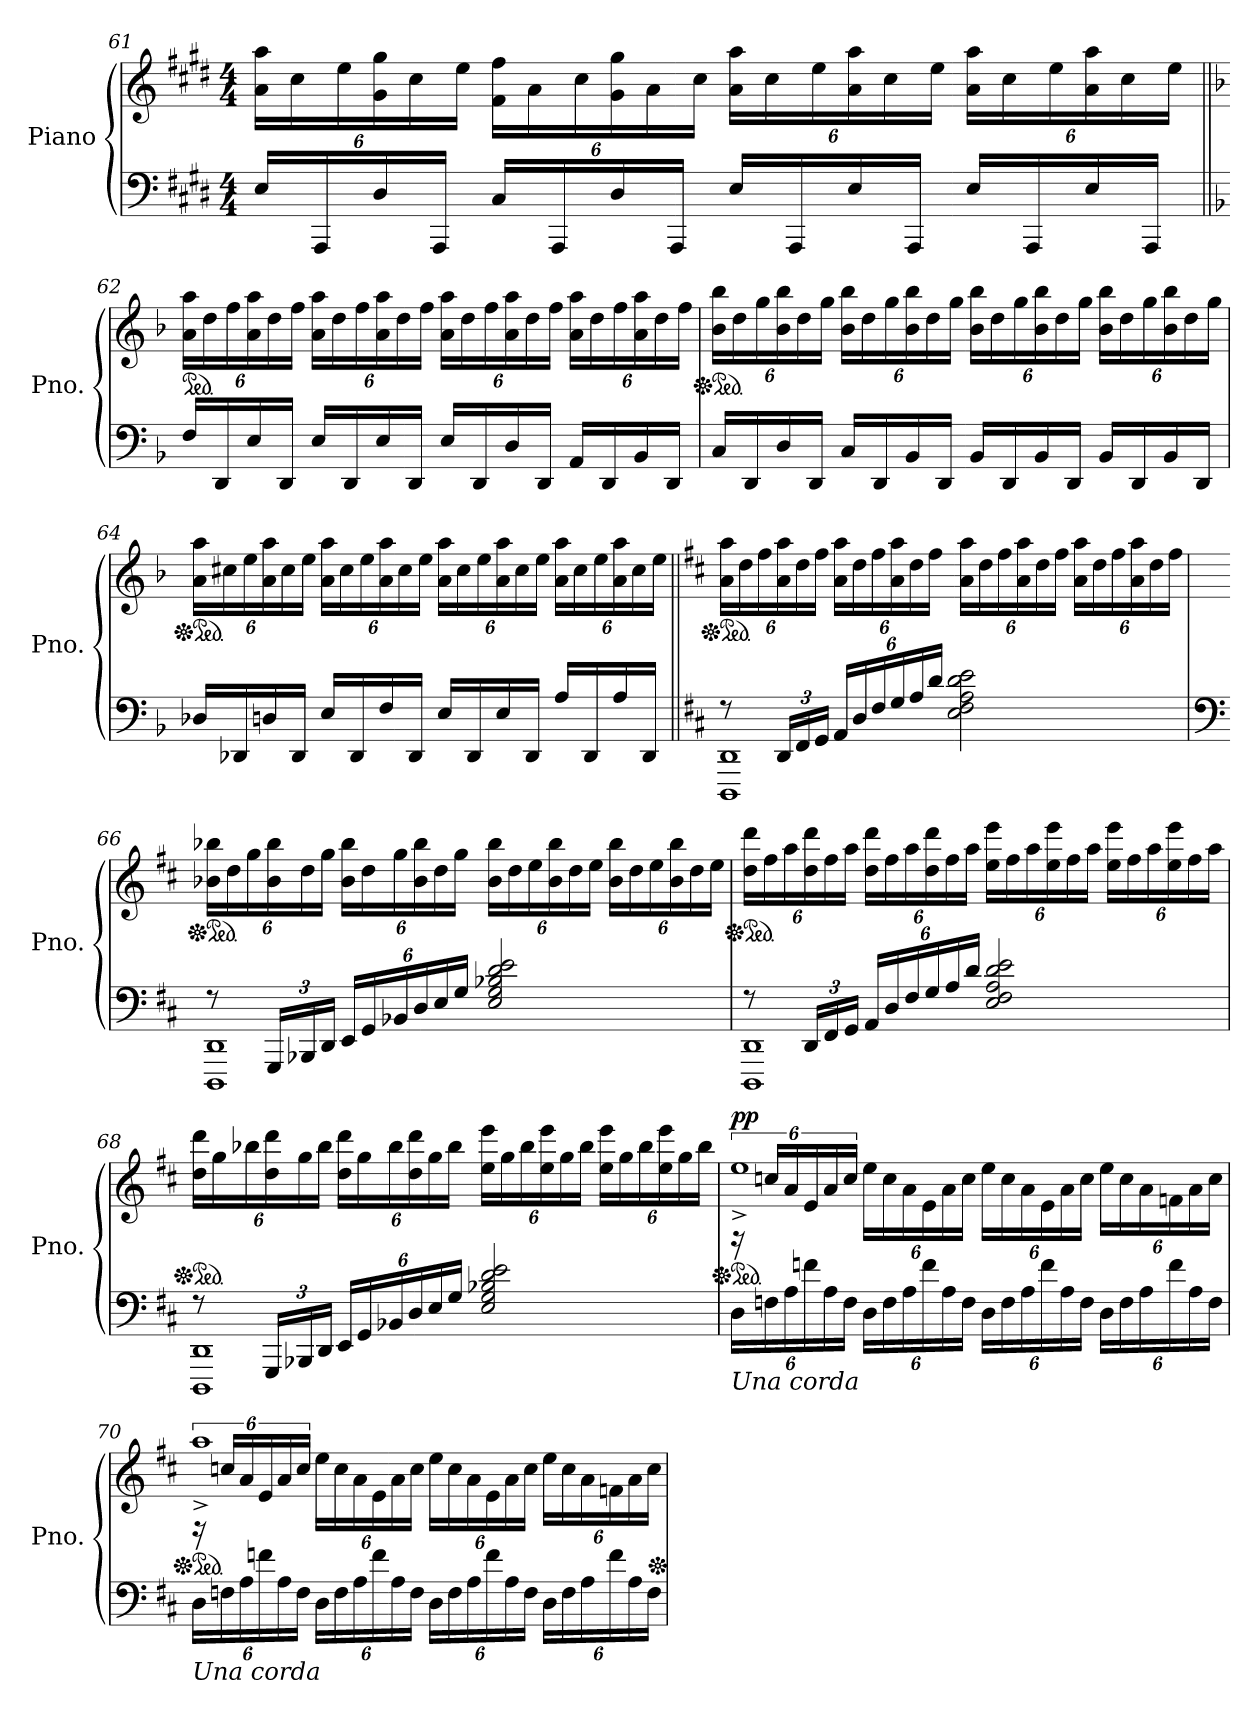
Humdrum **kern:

**kern	**kern	**dynam
*part1	*part1	*part1
*staff2	*staff1	*staff1/2
*I"Piano	*	*
*I'Pno.	*	*
!!LO:LB:g=z
*clefF4	*clefG2	*
*k[f#c#g#d#]	*k[f#c#g#d#]	*
*M4/4	*M4/4	*
*	*Xbrackettup	*
=61	=61	=61
16E/LL	24a\ 24aa\LL	.
.	24cc#\	.
16AAA/	.	.
.	24ee\	.
16D#/	24g#\ 24gg#\	.
.	24cc#\	.
16AAA/JJ	.	.
.	24ee\JJ	.
16C#/LL	24f#\ 24ff#\LL	.
.	24a\	.
16AAA/	.	.
.	24cc#\	.
16D#/	24g#\ 24gg#\	.
.	24a\	.
16AAA/JJ	.	.
.	24cc#\JJ	.
16E/LL	24a\ 24aa\LL	.
.	24cc#\	.
16AAA/	.	.
.	24ee\	.
16E/	24a\ 24aa\	.
.	24cc#\	.
16AAA/JJ	.	.
.	24ee\JJ	.
16E/LL	24a\ 24aa\LL	.
.	24cc#\	.
16AAA/	.	.
.	24ee\	.
16E/	24a\ 24aa\	.
.	24cc#\	.
16AAA/JJ	.	.
.	24ee\JJ	.
!!LO:LB:g=z
=62||	=62||	=62||
*k[b-]	*k[b-]	*
*	*ped	*
16F/LL	24a\ 24aa\LL	.
.	24dd\	.
16DD/	.	.
.	24ff\	.
16E/	24a\ 24aa\	.
.	24dd\	.
16DD/JJ	.	.
.	24ff\JJ	.
16E/LL	24a\ 24aa\LL	.
.	24dd\	.
16DD/	.	.
.	24ff\	.
16E/	24a\ 24aa\	.
.	24dd\	.
16DD/JJ	.	.
.	24ff\JJ	.
16E/LL	24a\ 24aa\LL	.
.	24dd\	.
16DD/	.	.
.	24ff\	.
16D/	24a\ 24aa\	.
.	24dd\	.
16DD/JJ	.	.
.	24ff\JJ	.
16AA/LL	24a\ 24aa\LL	.
.	24dd\	.
16DD/	.	.
.	24ff\	.
16BB-/	24a\ 24aa\	.
.	24dd\	.
16DD/JJ	.	.
.	24ff\JJ	.
!!LO:PB:g=z
=63	=63	=63
*	*Xped	*
*	*ped	*
16C/LL	24b-\ 24bb-\LL	.
.	24dd\	.
16DD/	.	.
.	24gg\	.
16D/	24b-\ 24bb-\	.
.	24dd\	.
16DD/JJ	.	.
.	24gg\JJ	.
16C/LL	24b-\ 24bb-\LL	.
.	24dd\	.
16DD/	.	.
.	24gg\	.
16BB-/	24b-\ 24bb-\	.
.	24dd\	.
16DD/JJ	.	.
.	24gg\JJ	.
16BB-/LL	24b-\ 24bb-\LL	.
.	24dd\	.
16DD/	.	.
.	24gg\	.
16BB-/	24b-\ 24bb-\	.
.	24dd\	.
16DD/JJ	.	.
.	24gg\JJ	.
16BB-/LL	24b-\ 24bb-\LL	.
.	24dd\	.
16DD/	.	.
.	24gg\	.
16BB-/	24b-\ 24bb-\	.
.	24dd\	.
16DD/JJ	.	.
.	24gg\JJ	.
!!LO:LB:g=z
=64	=64	=64
*	*Xped	*
*	*ped	*
16D-X/LL	24a\ 24aa\LL	.
.	24cc#X\	.
16DD-X/	.	.
.	24ee\	.
16Dn/	24a\ 24aa\	.
.	24cc#\	.
16DD-/JJ	.	.
.	24ee\JJ	.
16E/LL	24a\ 24aa\LL	.
.	24cc#\	.
16DD-/	.	.
.	24ee\	.
16F/	24a\ 24aa\	.
.	24cc#\	.
16DD-/JJ	.	.
.	24ee\JJ	.
16E/LL	24a\ 24aa\LL	.
.	24cc#\	.
16DD-/	.	.
.	24ee\	.
16E/	24a\ 24aa\	.
.	24cc#\	.
16DD-/JJ	.	.
.	24ee\JJ	.
16A/LL	24a\ 24aa\LL	.
.	24cc#\	.
16DD-/	.	.
.	24ee\	.
16A/	24a\ 24aa\	.
.	24cc#\	.
16DD-/JJ	.	.
.	24ee\JJ	.
!!LO:LB:g=z
=65||	=65||	=65||
*k[f#c#]	*k[f#c#]	*
*^	*	*
*	*	*Xped	*
*	*	*ped	*
8r	1DDD 1DD	24a\ 24aa\LL	.
.	.	24dd\	.
.	.	24ff#\	.
*Xbrackettup	*	*	*
24DD/LL	.	24a\ 24aa\	.
24FF#/	.	24dd\	.
24GG/JJ	.	24ff#\JJ	.
24AA/LL	.	24a\ 24aa\LL	.
24D/	.	24dd\	.
24F#/	.	24ff#\	.
24G/	.	24a\ 24aa\	.
24A/	.	24dd\	.
24d/JJ	.	24ff#\JJ	.
2E\ 2F#\ 2A\ 2d\ 2e\	.	24a\ 24aa\LL	.
.	.	24dd\	.
.	.	24ff#\	.
.	.	24a\ 24aa\	.
.	.	24dd\	.
.	.	24ff#\JJ	.
.	.	24a\ 24aa\LL	.
.	.	24dd\	.
.	.	24ff#\	.
.	.	24a\ 24aa\	.
.	.	24dd\	.
.	.	24ff#\JJ	.
!!LO:LB:g=z
=66	=66	=66	=66
*clefF4	*	*	*
*	*	*Xped	*
*	*	*ped	*
8r	1DDD 1DD	24b-X\ 24bb-X\LL	.
.	.	24dd\	.
.	.	24gg\	.
24GGG/LL	.	24b-\ 24bb-\	.
24BBB-X/	.	24dd\	.
24DD/JJ	.	24gg\JJ	.
24EE/LL	.	24b-\ 24bb-\LL	.
24GG/	.	24dd\	.
24BB-X/	.	24gg\	.
24D/	.	24b-\ 24bb-\	.
24E/	.	24dd\	.
24G/JJ	.	24gg\JJ	.
2E/ 2G/ 2B-X/ 2d/ 2e/	.	24b-\ 24bb-\LL	.
.	.	24dd\	.
.	.	24ee\	.
.	.	24b-\ 24bb-\	.
.	.	24dd\	.
.	.	24ee\JJ	.
.	.	24b-\ 24bb-\LL	.
.	.	24dd\	.
.	.	24ee\	.
.	.	24b-\ 24bb-\	.
.	.	24dd\	.
.	.	24ee\JJ	.
!!LO:PB:g=z
=67	=67	=67	=67
*	*	*Xped	*
*	*	*ped	*
8r	1DDD 1DD	24dd\ 24ddd\LL	.
.	.	24ff#\	.
.	.	24aa\	.
24DD/LL	.	24dd\ 24ddd\	.
24FF#/	.	24ff#\	.
24GG/JJ	.	24aa\JJ	.
24AA/LL	.	24dd\ 24ddd\LL	.
24D/	.	24ff#\	.
24F#/	.	24aa\	.
24G/	.	24dd\ 24ddd\	.
24A/	.	24ff#\	.
24d/JJ	.	24aa\JJ	.
2E/ 2F#/ 2A/ 2d/ 2e/	.	24ee\ 24eee\LL	.
.	.	24ff#\	.
.	.	24aa\	.
.	.	24ee\ 24eee\	.
.	.	24ff#\	.
.	.	24aa\JJ	.
.	.	24ee\ 24eee\LL	.
.	.	24ff#\	.
.	.	24aa\	.
.	.	24ee\ 24eee\	.
.	.	24ff#\	.
.	.	24aa\JJ	.
!!LO:LB:g=z
=68	=68	=68	=68
*	*	*Xped	*
*	*	*ped	*
8r	1DDD 1DD	24dd\ 24ddd\LL	.
.	.	24gg\	.
.	.	24bb-X\	.
24GGG/LL	.	24dd\ 24ddd\	.
24BBB-X/	.	24gg\	.
24DD/JJ	.	24bb-\JJ	.
24EE/LL	.	24dd\ 24ddd\LL	.
24GG/	.	24gg\	.
24BB-X/	.	24bb-\	.
24D/	.	24dd\ 24ddd\	.
24E/	.	24gg\	.
24G/JJ	.	24bb-\JJ	.
2E/ 2G/ 2B-X/ 2d/ 2e/	.	24ee\ 24eee\LL	.
.	.	24gg\	.
.	.	24bb-\	.
.	.	24ee\ 24eee\	.
.	.	24gg\	.
.	.	24bb-\JJ	.
.	.	24ee\ 24eee\LL	.
.	.	24gg\	.
.	.	24bb-\	.
.	.	24ee\ 24eee\	.
.	.	24gg\	.
.	.	24bb-\JJ	.
*v	*v	*	*
!!LO:LB:g=z
=69	=69	=69
*	*Xped	*
*	*ped	*
*	*brackettup	*
*	*^	*
!LO:TX:b:i:t=Una corda	!	!	!
!	!	!	!LO:DY:a
24D\LL	24rF	1ee^	pp
24Fn\	24ccn/LL	.	.
24A\	24a/	.	.
*	*Xbrackettup	*	*
24fn\	24e/	.	.
24A\	24a/	.	.
24F\JJ	24cc/JJ	.	.
24D\LL	24ee\LL	.	.
24F\	24cc\	.	.
24A\	24a\	.	.
24f\	24e\	.	.
24A\	24a\	.	.
24F\JJ	24cc\JJ	.	.
24D\LL	24ee\LL	.	.
24F\	24cc\	.	.
24A\	24a\	.	.
24f\	24e\	.	.
24A\	24a\	.	.
24F\JJ	24cc\JJ	.	.
24D\LL	24ee\LL	.	.
24F\	24cc\	.	.
24A\	24a\	.	.
24f\	24fn\	.	.
24A\	24a\	.	.
24F\JJ	24cc\JJ	.	.
!!LO:LB:g=z	!!
=70	=70	=70	=70
*	*Xped	*	*
*	*ped	*	*
*	*brackettup	*	*
!LO:TX:b:i:t=Una corda	!	!	!
24D\LL	24rF	1aa^	.
24Fn\	24ccn/LL	.	.
24A\	24a/	.	.
*	*Xbrackettup	*	*
24fn\	24e/	.	.
24A\	24a/	.	.
24F\JJ	24cc/JJ	.	.
24D\LL	24ee\LL	.	.
24F\	24cc\	.	.
24A\	24a\	.	.
24f\	24e\	.	.
24A\	24a\	.	.
24F\JJ	24cc\JJ	.	.
24D\LL	24ee\LL	.	.
24F\	24cc\	.	.
24A\	24a\	.	.
24f\	24e\	.	.
24A\	24a\	.	.
24F\JJ	24cc\JJ	.	.
24D\LL	24ee\LL	.	.
24F\	24cc\	.	.
24A\	24a\	.	.
24f\	24fn\	.	.
24A\	24a\	.	.
24F\JJ	24cc\JJ	.	.
*	*v	*v	*
*	*Xped	*
=	=	=
*-	*-	*-
